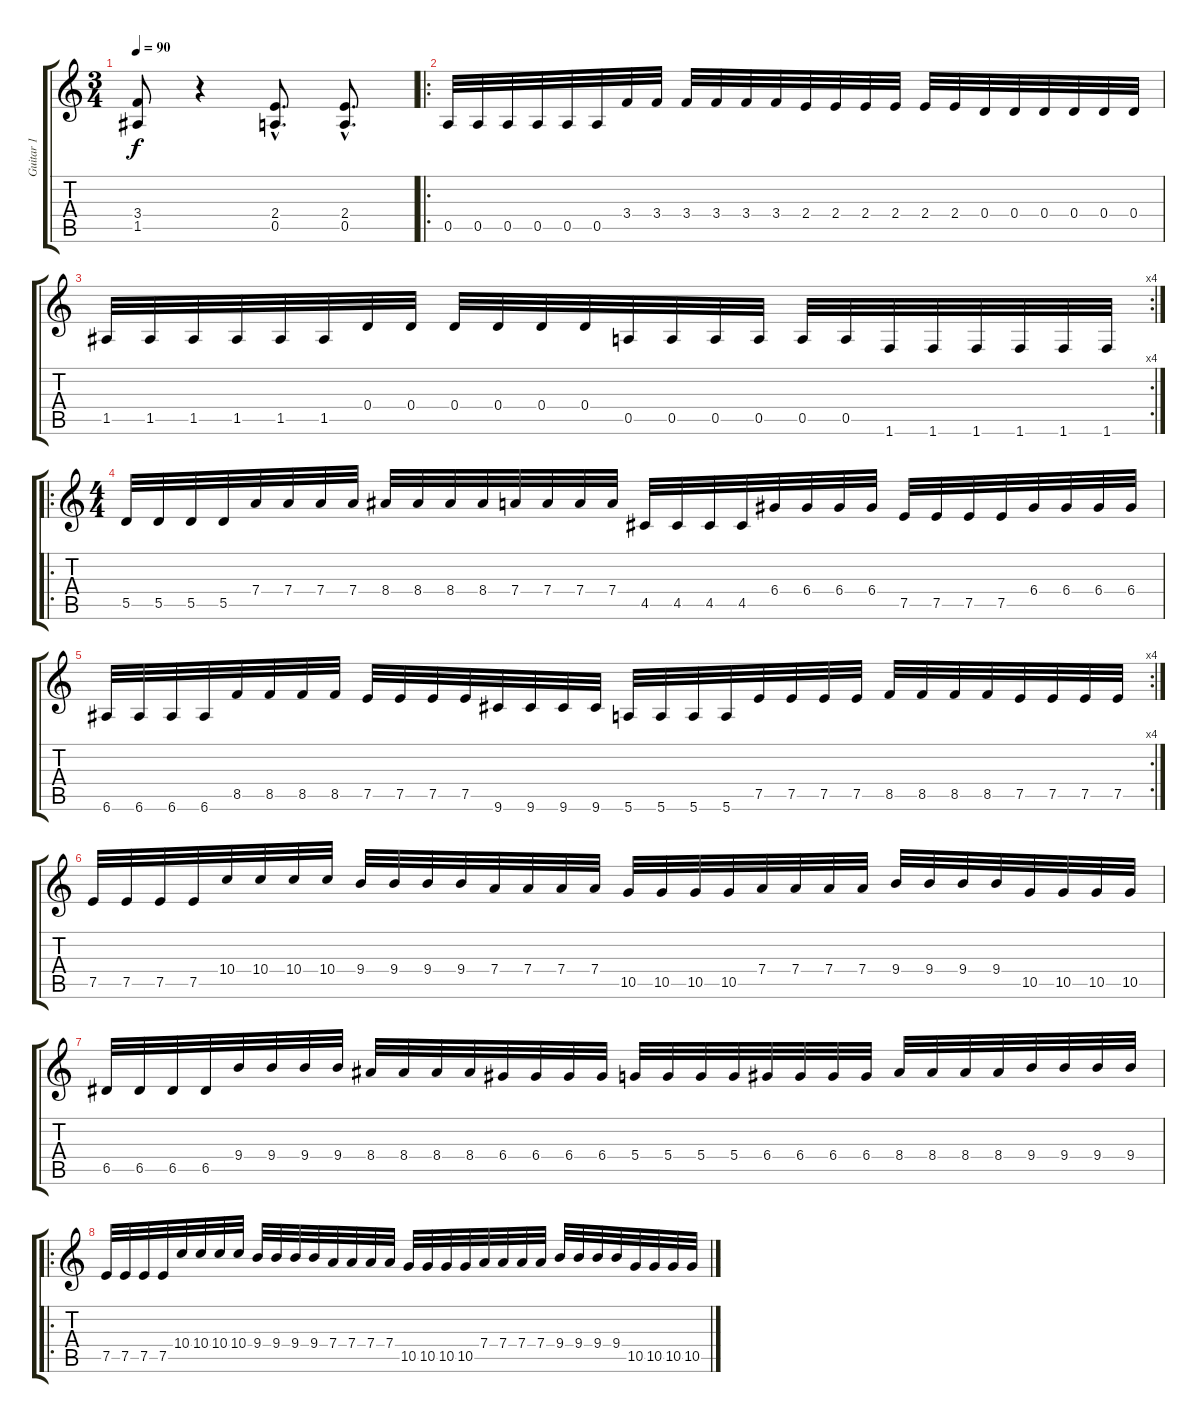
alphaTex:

\track ("Guitar 1" "Guitar 1") {instrument distortionguitar}
\staff {score tabs}
\tuning (E4 B3 G3 D3 A2 E2) {hide}
\ts (3 4)
\tempo 90
\clef g2
\ks c
(3.4 1.5).8{dy f} r.4 (2.4{hac} 0.5{hac}).8{d} (2.4{hac} 0.5{hac}).8{d} |
\ro
0.5.32{volume 16} 0.5.32 0.5.32 0.5.32 0.5.32 0.5.32 3.4.32 3.4.32 3.4.32 3.4.32 3.4.32 3.4.32 2.4.32 2.4.32 2.4.32 2.4.32 2.4.32 2.4.32 0.4.32 0.4.32 0.4.32 0.4.32 0.4.32 0.4.32 |
\rc 4
1.5.32 1.5.32 1.5.32 1.5.32 1.5.32 1.5.32 0.4.32 0.4.32 0.4.32 0.4.32 0.4.32 0.4.32 0.5.32 0.5.32 0.5.32 0.5.32 0.5.32 0.5.32 1.6.32 1.6.32 1.6.32 1.6.32 1.6.32 1.6.32 |
\ro
\ts (4 4)
5.5.32 5.5.32 5.5.32 5.5.32 7.4.32 7.4.32 7.4.32 7.4.32 8.4.32 8.4.32 8.4.32 8.4.32 7.4.32 7.4.32 7.4.32 7.4.32 4.5.32 4.5.32 4.5.32 4.5.32 6.4.32 6.4.32 6.4.32 6.4.32 7.5.32 7.5.32 7.5.32 7.5.32 6.4.32 6.4.32 6.4.32 6.4.32 |
\rc 4
6.6.32 6.6.32 6.6.32 6.6.32 8.5.32 8.5.32 8.5.32 8.5.32 7.5.32 7.5.32 7.5.32 7.5.32 9.6.32 9.6.32 9.6.32 9.6.32 5.6.32 5.6.32 5.6.32 5.6.32 7.5.32 7.5.32 7.5.32 7.5.32 8.5.32 8.5.32 8.5.32 8.5.32 7.5.32 7.5.32 7.5.32 7.5.32 |
7.5.32 7.5.32 7.5.32 7.5.32 10.4.32 10.4.32 10.4.32 10.4.32 9.4.32 9.4.32 9.4.32 9.4.32 7.4.32 7.4.32 7.4.32 7.4.32 10.5.32 10.5.32 10.5.32 10.5.32 7.4.32 7.4.32 7.4.32 7.4.32 9.4.32 9.4.32 9.4.32 9.4.32 10.5.32 10.5.32 10.5.32 10.5.32 |
6.5.32 6.5.32 6.5.32 6.5.32 9.4.32 9.4.32 9.4.32 9.4.32 8.4.32 8.4.32 8.4.32 8.4.32 6.4.32 6.4.32 6.4.32 6.4.32 5.4.32 5.4.32 5.4.32 5.4.32 6.4.32 6.4.32 6.4.32 6.4.32 8.4.32 8.4.32 8.4.32 8.4.32 9.4.32 9.4.32 9.4.32 9.4.32 |
\ro
7.5.32 7.5.32 7.5.32 7.5.32 10.4.32 10.4.32 10.4.32 10.4.32 9.4.32 9.4.32 9.4.32 9.4.32 7.4.32 7.4.32 7.4.32 7.4.32 10.5.32 10.5.32 10.5.32 10.5.32 7.4.32 7.4.32 7.4.32 7.4.32 9.4.32 9.4.32 9.4.32 9.4.32 10.5.32 10.5.32 10.5.32 10.5.32
